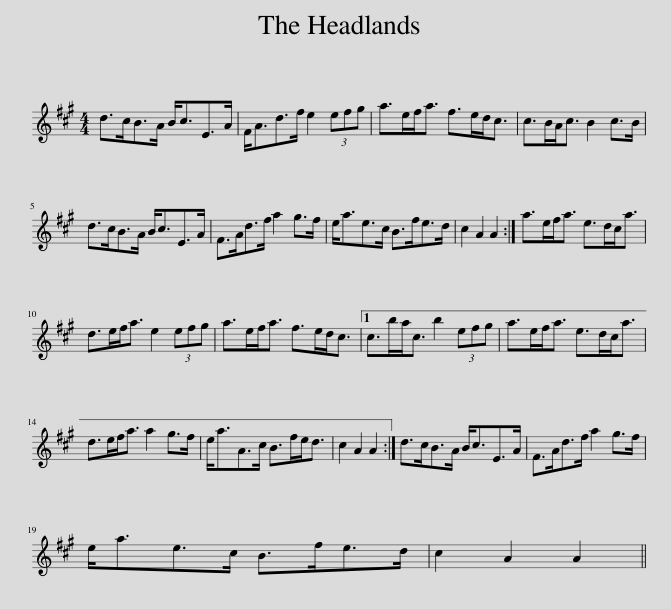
X:1
L:1/8
M:4/4
I:linebreak $
K:A
V:1 treble
V:1
 d>cB>A B<cE>A | F<Ad>f e2 (3efg | a>ef<a f>ed<c | c>BA<c B2 c>B |$ d>cB>A B<cE>A | %5
 F>Ad>f a2 g>f | e<ae>c B>fe>d | c2 A2 A2 :| a>ef<a e>dc<a |$ d>ef<a e2 (3efg | %10
 a>ef<a f>ed<c |1 c>ba<c b2 (3efg | a>ef<a e>dc<a |$ d>ef<a a2 g>f | e<aA>c B>fe<d | %15
 c2 A2 A2 :| d>cB>A B<cE>A | F>Ad>f a2 g>f |$ e<ae>c B>fe>d | c2 A2 A2 || %20
